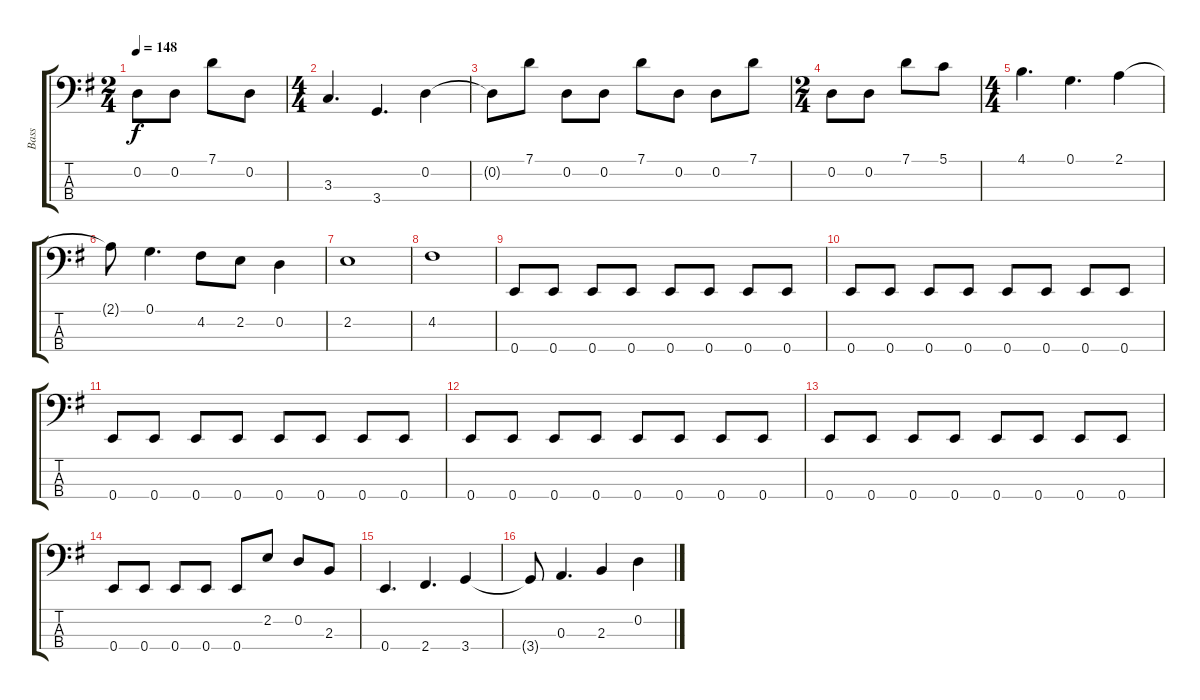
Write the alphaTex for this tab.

\track ("Bass" "Bass") {instrument electricbassfinger}
\staff {score tabs}
\tuning (G2 D2 A1 E1) {hide}
\ts (2 4)
\tempo 148
\clef f4
\ks eminor
0.2.8{dy f} 0.2.8 7.1.8 0.2.8 |
\ts (4 4)
3.3.4{d} 3.4.4{d} 0.2.4 |
0.2{t}.8 7.1.8 0.2.8 0.2.8 7.1.8 0.2.8 0.2.8 7.1.8 |
\ts (2 4)
0.2.8 0.2.8 7.1.8 5.1.8 |
\ts (4 4)
4.1.4{d} 0.1.4{d} 2.1.4 |
2.1{t}.8 0.1.4{d} 4.2.8 2.2.8 0.2.4 |
2.2.1 |
4.2.1 |
0.4.8 0.4.8 0.4.8 0.4.8 0.4.8 0.4.8 0.4.8 0.4.8 |
0.4.8 0.4.8 0.4.8 0.4.8 0.4.8 0.4.8 0.4.8 0.4.8 |
0.4.8 0.4.8 0.4.8 0.4.8 0.4.8 0.4.8 0.4.8 0.4.8 |
0.4.8 0.4.8 0.4.8 0.4.8 0.4.8 0.4.8 0.4.8 0.4.8 |
0.4.8 0.4.8 0.4.8 0.4.8 0.4.8 0.4.8 0.4.8 0.4.8 |
0.4.8 0.4.8 0.4.8 0.4.8 0.4.8 2.2.8 0.2.8 2.3.8 |
0.4.4{d} 2.4.4{d} 3.4.4 |
3.4{t}.8 0.3.4{d} 2.3.4 0.2.4
